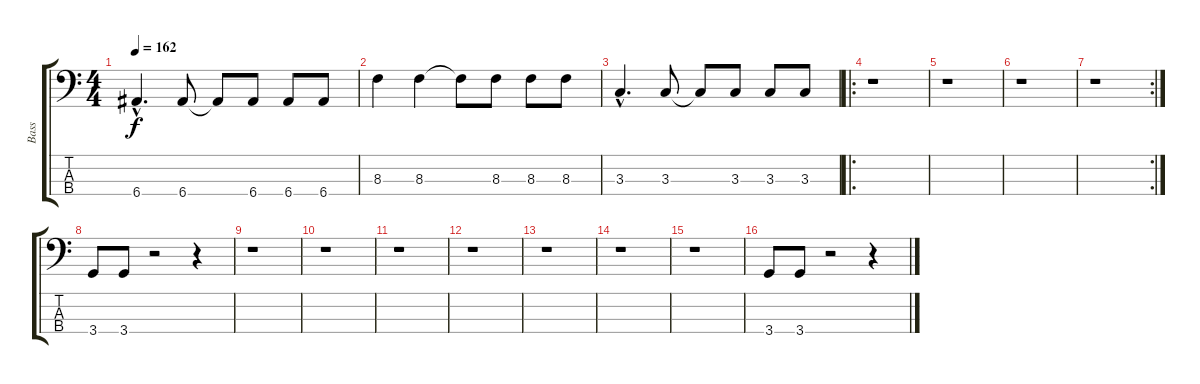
\track ("Bass" "Bass") {instrument electricbasspick}
\staff {score tabs}
\tuning (G2 D2 A1 E1) {hide}
\ts (4 4)
\tempo 162
\clef f4
\ks c
6.4{hac}.4{d dy f} 6.4.8 6.4{t}.8 6.4.8 6.4.8 6.4.8 |
8.3.4 8.3.4 8.3{t}.8 8.3.8 8.3.8 8.3.8 |
3.3{hac}.4{d} 3.3.8 3.3{t}.8 3.3.8 3.3.8 3.3.8 |
\ro
r.1 |
r.1 |
r.1 |
\rc 2
r.1 |
3.4.8 3.4.8 r.2 r.4 |
r.1 |
r.1 |
r.1 |
r.1 |
r.1 |
r.1 |
r.1 |
3.4.8 3.4.8 r.2 r.4
